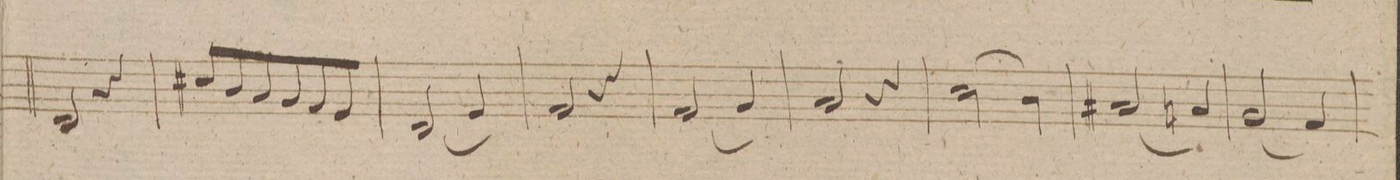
**kern	**dynam
*I"Clarinetto 2do in A	*
*clefG2	*
*k[f#c#g#d#]	*
*M3/4	*
2B	.
4r	.
=66	=66
8a#XL	.
8g#	.
8f#	.
8e	.
8d#	.
8c#J	.
=67	=67
(<2B	.
4c#)	.
=68	=68
2d#	.
4r	.
=69	=69
(<2d#	.
4e)	.
=70	=70
2f#	.
4r	.
=71	=71
(>2a	.
4g#)	.
=72	=72
(<2f##X	.
4f#)	.
=73	=73
(<2e	.
4d#)	.
=74	=74
*-	*-
